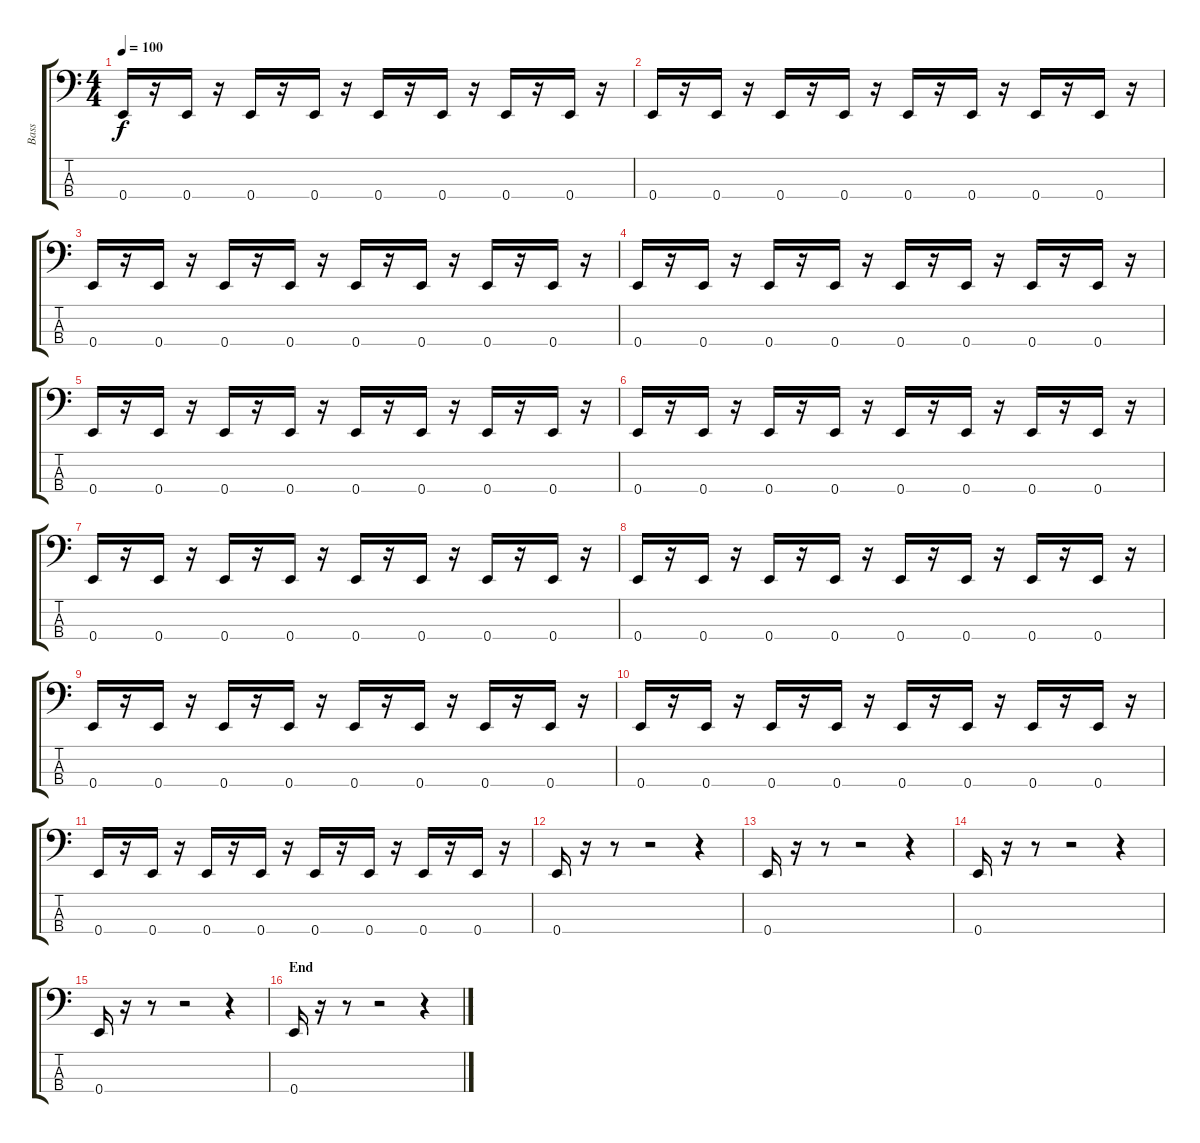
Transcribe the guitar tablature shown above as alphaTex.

\track ("Bass" "Bass") {instrument electricbasspick}
\staff {score tabs}
\tuning (G2 D2 A1 E1) {hide}
\ts (4 4)
\tempo 100
\clef f4
\ks c
0.4.16{dy f} r.16 0.4.16 r.16 0.4.16 r.16 0.4.16 r.16 0.4.16 r.16 0.4.16 r.16 0.4.16 r.16 0.4.16 r.16 |
0.4.16 r.16 0.4.16 r.16 0.4.16 r.16 0.4.16 r.16 0.4.16 r.16 0.4.16 r.16 0.4.16 r.16 0.4.16 r.16 |
0.4.16 r.16 0.4.16 r.16 0.4.16 r.16 0.4.16 r.16 0.4.16 r.16 0.4.16 r.16 0.4.16 r.16 0.4.16 r.16 |
0.4.16 r.16 0.4.16 r.16 0.4.16 r.16 0.4.16 r.16 0.4.16 r.16 0.4.16 r.16 0.4.16 r.16 0.4.16 r.16 |
0.4.16 r.16 0.4.16 r.16 0.4.16 r.16 0.4.16 r.16 0.4.16 r.16 0.4.16 r.16 0.4.16 r.16 0.4.16 r.16 |
0.4.16 r.16 0.4.16 r.16 0.4.16 r.16 0.4.16 r.16 0.4.16 r.16 0.4.16 r.16 0.4.16 r.16 0.4.16 r.16 |
0.4.16 r.16 0.4.16 r.16 0.4.16 r.16 0.4.16 r.16 0.4.16 r.16 0.4.16 r.16 0.4.16 r.16 0.4.16 r.16 |
0.4.16 r.16 0.4.16 r.16 0.4.16 r.16 0.4.16 r.16 0.4.16 r.16 0.4.16 r.16 0.4.16 r.16 0.4.16 r.16 |
0.4.16 r.16 0.4.16 r.16 0.4.16 r.16 0.4.16 r.16 0.4.16 r.16 0.4.16 r.16 0.4.16 r.16 0.4.16 r.16 |
0.4.16 r.16 0.4.16 r.16 0.4.16 r.16 0.4.16 r.16 0.4.16 r.16 0.4.16 r.16 0.4.16 r.16 0.4.16 r.16 |
0.4.16 r.16 0.4.16 r.16 0.4.16 r.16 0.4.16 r.16 0.4.16 r.16 0.4.16 r.16 0.4.16 r.16 0.4.16 r.16 |
0.4.16 r.16 r.8 r.2 r.4 |
0.4.16 r.16 r.8 r.2 r.4 |
0.4.16 r.16 r.8 r.2 r.4 |
0.4.16 r.16 r.8 r.2 r.4 |
\section ("" "End")
0.4.16 r.16 r.8 r.2 r.4
